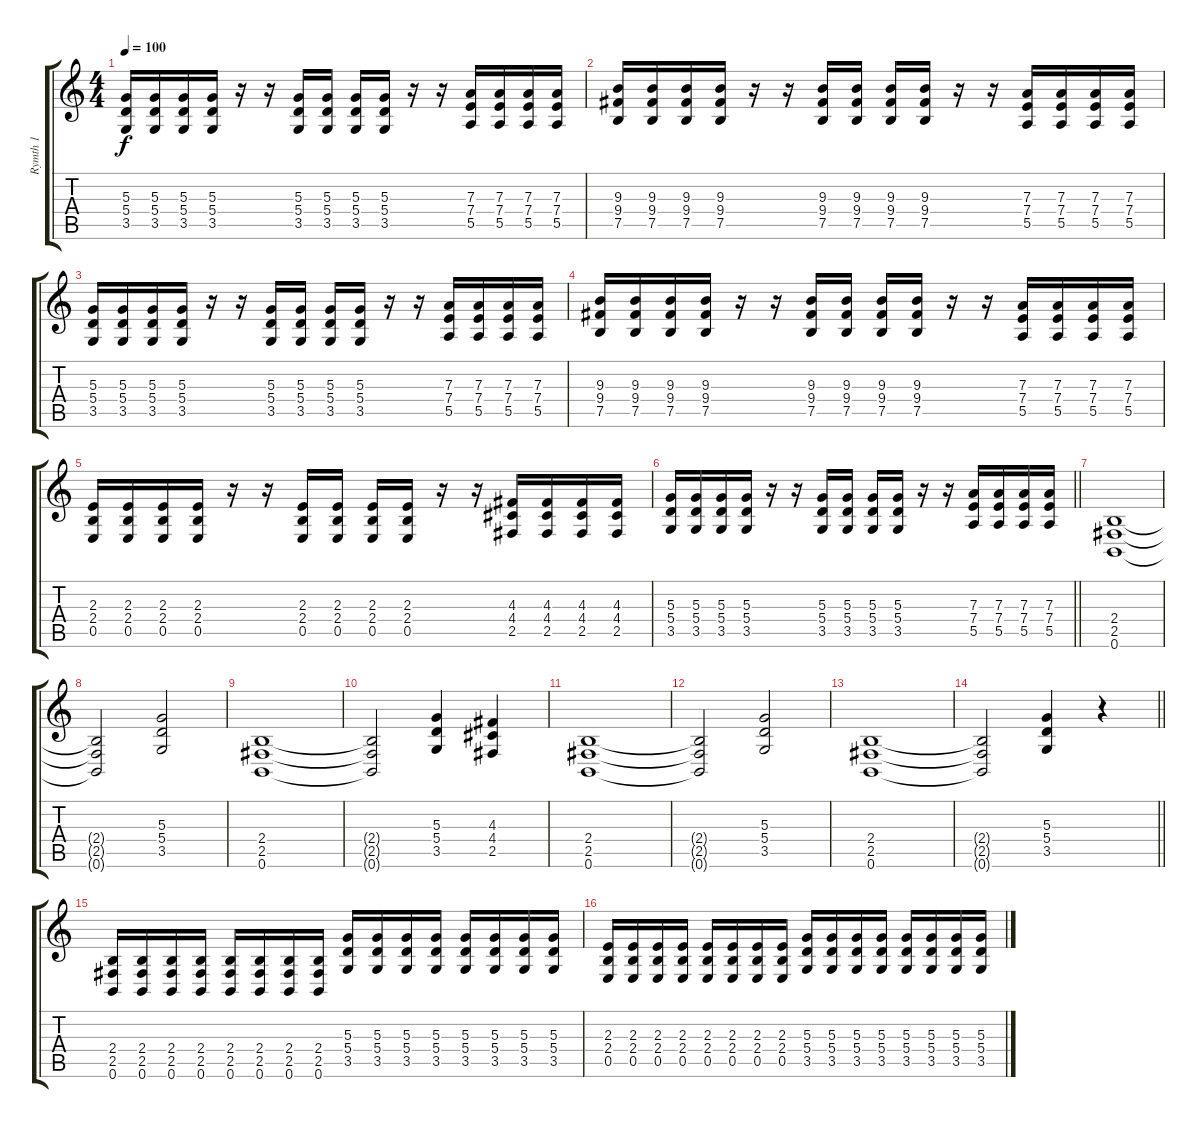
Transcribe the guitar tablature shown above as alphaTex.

\track ("Rymth 1" "Rymth 1") {instrument overdrivenguitar}
\staff {score tabs}
\tuning (B3 Gb3 D3 A2 E2 B1) {hide}
\ts (4 4)
\tempo 100
\clef g2
\ks c
(5.3 5.4 3.5).16{dy f} (5.3 5.4 3.5).16 (5.3 5.4 3.5).16 (5.3 5.4 3.5).16 r.16 r.16 (5.3 5.4 3.5).16 (5.3 5.4 3.5).16 (5.3 5.4 3.5).16 (5.3 5.4 3.5).16 r.16 r.16 (7.3 7.4 5.5).16 (7.3 7.4 5.5).16 (7.3 7.4 5.5).16 (7.3 7.4 5.5).16 |
(9.3 9.4 7.5).16 (9.3 9.4 7.5).16 (9.3 9.4 7.5).16 (9.3 9.4 7.5).16 r.16 r.16 (9.3 9.4 7.5).16 (9.3 9.4 7.5).16 (9.3 9.4 7.5).16 (9.3 9.4 7.5).16 r.16 r.16 (7.3 7.4 5.5).16 (7.3 7.4 5.5).16 (7.3 7.4 5.5).16 (7.3 7.4 5.5).16 |
(5.3 5.4 3.5).16 (5.3 5.4 3.5).16 (5.3 5.4 3.5).16 (5.3 5.4 3.5).16 r.16 r.16 (5.3 5.4 3.5).16 (5.3 5.4 3.5).16 (5.3 5.4 3.5).16 (5.3 5.4 3.5).16 r.16 r.16 (7.3 7.4 5.5).16 (7.3 7.4 5.5).16 (7.3 7.4 5.5).16 (7.3 7.4 5.5).16 |
(9.3 9.4 7.5).16 (9.3 9.4 7.5).16 (9.3 9.4 7.5).16 (9.3 9.4 7.5).16 r.16 r.16 (9.3 9.4 7.5).16 (9.3 9.4 7.5).16 (9.3 9.4 7.5).16 (9.3 9.4 7.5).16 r.16 r.16 (7.3 7.4 5.5).16 (7.3 7.4 5.5).16 (7.3 7.4 5.5).16 (7.3 7.4 5.5).16 |
(2.3 2.4 0.5).16 (2.3 2.4 0.5).16 (2.3 2.4 0.5).16 (2.3 2.4 0.5).16 r.16 r.16 (2.3 2.4 0.5).16 (2.3 2.4 0.5).16 (2.3 2.4 0.5).16 (2.3 2.4 0.5).16 r.16 r.16 (4.3 4.4 2.5).16 (4.3 4.4 2.5).16 (4.3 4.4 2.5).16 (4.3 4.4 2.5).16 |
\barLineRight lightlight
(5.3 5.4 3.5).16 (5.3 5.4 3.5).16 (5.3 5.4 3.5).16 (5.3 5.4 3.5).16 r.16 r.16 (5.3 5.4 3.5).16 (5.3 5.4 3.5).16 (5.3 5.4 3.5).16 (5.3 5.4 3.5).16 r.16 r.16 (7.3 7.4 5.5).16 (7.3 7.4 5.5).16 (7.3 7.4 5.5).16 (7.3 7.4 5.5).16 |
(2.4 2.5 0.6).1 |
(2.4{t} 2.5{t} 0.6{t}).2 (5.3 5.4 3.5).2 |
(2.4 2.5 0.6).1 |
(2.4{t} 2.5{t} 0.6{t}).2 (5.3 5.4 3.5).4 (4.3 4.4 2.5).4 |
(2.4 2.5 0.6).1 |
(2.4{t} 2.5{t} 0.6{t}).2 (5.3 5.4 3.5).2 |
(2.4 2.5 0.6).1 |
\barLineRight lightlight
(2.4{t} 2.5{t} 0.6{t}).2 (5.3 5.4 3.5).4 r.4 |
(2.4 2.5 0.6).16 (2.4 2.5 0.6).16 (2.4 2.5 0.6).16 (2.4 2.5 0.6).16 (2.4 2.5 0.6).16 (2.4 2.5 0.6).16 (2.4 2.5 0.6).16 (2.4 2.5 0.6).16 (5.3 5.4 3.5).16 (5.3 5.4 3.5).16 (5.3 5.4 3.5).16 (5.3 5.4 3.5).16 (5.3 5.4 3.5).16 (5.3 5.4 3.5).16 (5.3 5.4 3.5).16 (5.3 5.4 3.5).16 |
(2.3 2.4 0.5).16 (2.3 2.4 0.5).16 (2.3 2.4 0.5).16 (2.3 2.4 0.5).16 (2.3 2.4 0.5).16 (2.3 2.4 0.5).16 (2.3 2.4 0.5).16 (2.3 2.4 0.5).16 (5.3 5.4 3.5).16 (5.3 5.4 3.5).16 (5.3 5.4 3.5).16 (5.3 5.4 3.5).16 (5.3 5.4 3.5).16 (5.3 5.4 3.5).16 (5.3 5.4 3.5).16 (5.3 5.4 3.5).16
